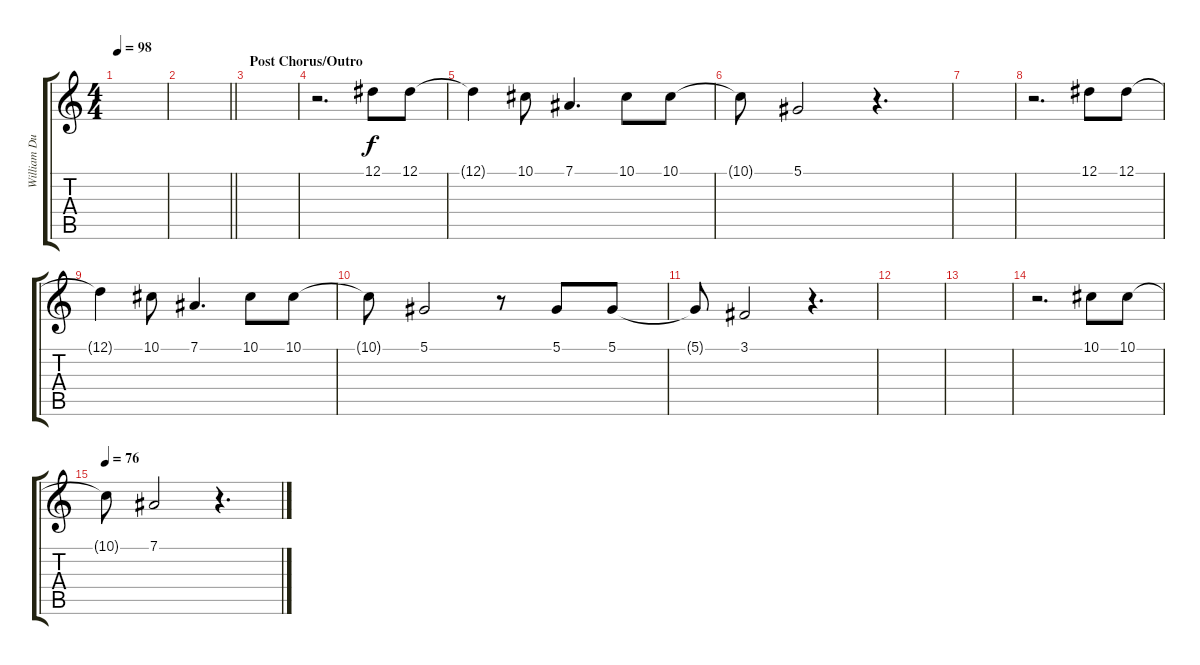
\track ("William Duvall Vocals" "William Du") {instrument violin}
\staff {score tabs}
\tuning (Eb4 Bb3 Gb3 Db3 Ab2 Eb2) {hide}
\ts (4 4)
\tempo 98
\clef g2
\ks c
|
\barLineRight lightlight
|
\section ("" "Post Chorus/Outro")
|
r.2{d} 12.1.8 12.1.8 |
12.1{t}.4 10.1.8 7.1.4{d} 10.1.8 10.1.8 |
10.1{t}.8 5.1.2 r.4{d} |
|
r.2{d} 12.1.8 12.1.8 |
12.1{t}.4 10.1.8 7.1.4{d} 10.1.8 10.1.8 |
10.1{t}.8 5.1.2 r.8 5.1.8 5.1.8 |
5.1{t}.8 3.1.2 r.4{d} |
|
|
r.2{d} 10.1.8 10.1.8 |
\tempo 86
\tempo 76
10.1{t}.8 7.1.2 r.4{d}
